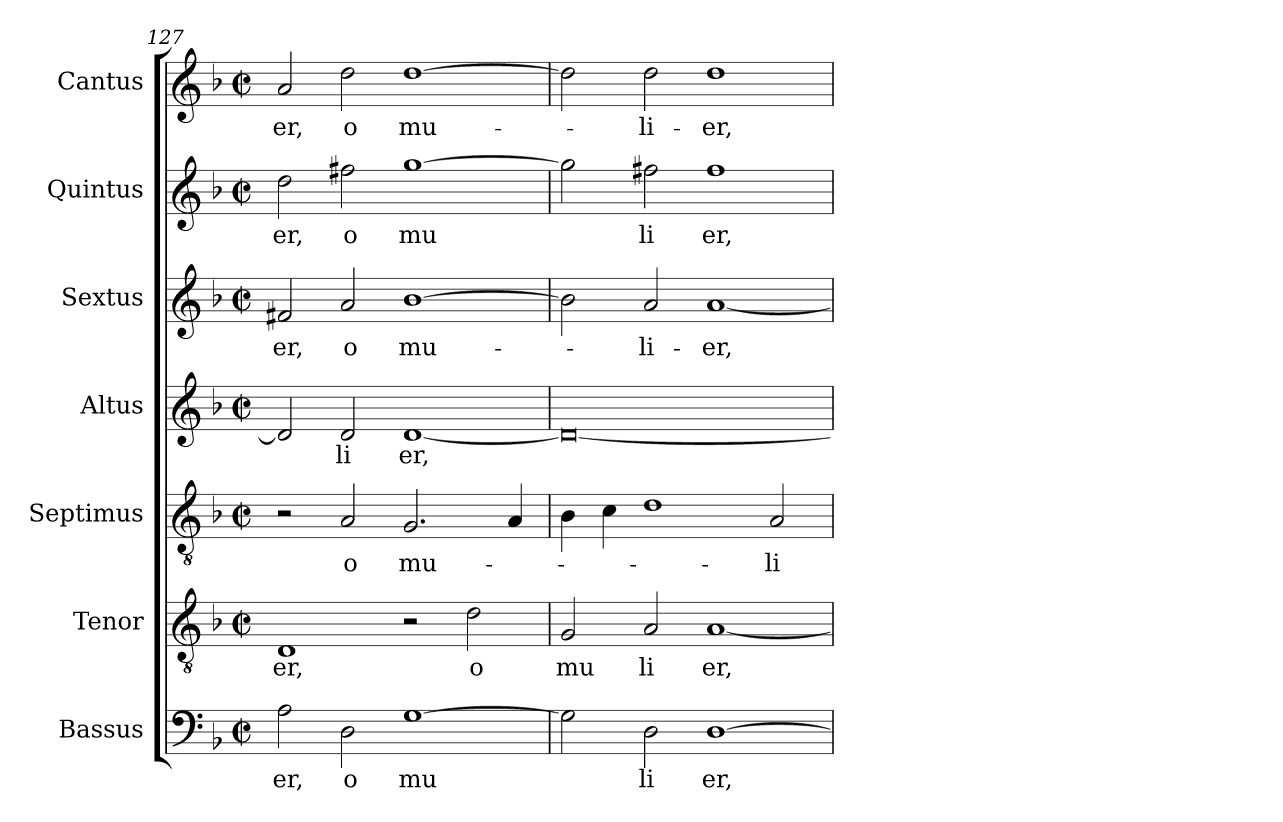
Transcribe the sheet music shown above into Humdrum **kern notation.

**kern	**text	**kern	**text	**kern	**text	**kern	**text	**kern	**text	**kern	**text	**kern	**text
*part7	*part7	*part6	*part6	*part5	*part5	*part4	*part4	*part3	*part3	*part2	*part2	*part1	*part1
*staff7	*staff7	*staff6	*staff6	*staff5	*staff5	*staff4	*staff4	*staff3	*staff3	*staff2	*staff2	*staff1	*staff1
*I"Bassus	*	*I"Tenor	*	*I"Septimus	*	*I"Altus	*	*I"Sextus	*	*I"Quintus	*	*I"Cantus	*
*clefF4	*	*clefGv2	*	*clefGv2	*	*clefG2	*	*clefG2	*	*clefG2	*	*clefG2	*
*k[b-]	*	*k[b-]	*	*k[b-]	*	*k[b-]	*	*k[b-]	*	*k[b-]	*	*k[b-]	*
*F:	*	*F:	*	*F:	*	*F:	*	*F:	*	*F:	*	*F:	*
*M2/2	*	*M2/2	*	*M2/2	*	*M2/2	*	*M2/2	*	*M2/2	*	*M2/2	*
*met(c|)	*	*met(c|)	*	*met(c|)	*	*met(c|)	*	*met(c|)	*	*met(c|)	*	*met(c|)	*
=127	=127	=127	=127	=127	=127	=127	=127	=127	=127	=127	=127	=127	=127
!	!LO:LY:b:cj	!	!LO:LY:b:cj	!	!	!	!	!	!LO:LY:b:cj	!	!LO:LY:b:cj	!	!LO:LY:b:cj
2A\	er,	1D	er,	2r	.	2d/]	.	2f#X/	-er,	2dd\	er,	2a/	-er,
!	!LO:LY:b:cj	!	!	!	!LO:LY:b:cj	!	!LO:LY:b:cj	!	!LO:LY:b:cj	!	!LO:LY:b:cj	!	!LO:LY:b:cj
2D\	o	.	.	2A/	o	2d/	li	2a/	o	2ff#X\	o	2dd\	o
!	!LO:LY:b:cj	!	!	!	!LO:LY:b	!	!LO:LY:b:cj	!	!LO:LY:b:cj	!	!LO:LY:b:cj	!	!LO:LY:b:cj
[>1G	mu	2r	.	2.G/	mu-	[<1d	er,	[>1b-	mu-	[>1gg	mu	[>1dd	mu-
!	!	!	!LO:LY:b:cj	!	!	!	!	!	!	!	!	!	!
.	.	2d\	o	.	.	.	.	.	.	.	.	.	.
.	.	.	.	4A/	.	.	.	.	.	.	.	.	.
=128	=128	=128	=128	=128	=128	=128	=128	=128	=128	=128	=128	=128	=128
!	!	!	!LO:LY:b:cj	!	!	!	!	!	!	!	!	!	!
2G\]	.	2G/	mu	4B-\	.	0d_<	.	2b-\]	.	2gg\]	.	2dd\]	.
.	.	.	.	4c\	.	.	.	.	.	.	.	.	.
!	!LO:LY:b:cj	!	!LO:LY:b:cj	!	!	!	!	!	!LO:LY:b:cj	!	!LO:LY:b:cj	!	!LO:LY:b:cj
2D\	li	2A/	li	1d	.	.	.	2a/	-li-	2ff#X\	li	2dd\	-li-
!	!LO:LY:b:cj	!	!LO:LY:b:cj	!	!	!	!	!	!LO:LY:b:cj	!	!LO:LY:b:cj	!	!LO:LY:b:cj
[>1D	er,	[<1A	er,	.	.	.	.	[<1a	-er,	1ff#	er,	1dd	-er,
!	!	!	!	!	!LO:LY:b:cj	!	!	!	!	!	!	!	!
.	.	.	.	2A/	-li-	.	.	.	.	.	.	.	.
=	=	=	=	=	=	=	=	=	=	=	=	=	=
*-	*-	*-	*-	*-	*-	*-	*-	*-	*-	*-	*-	*-	*-
